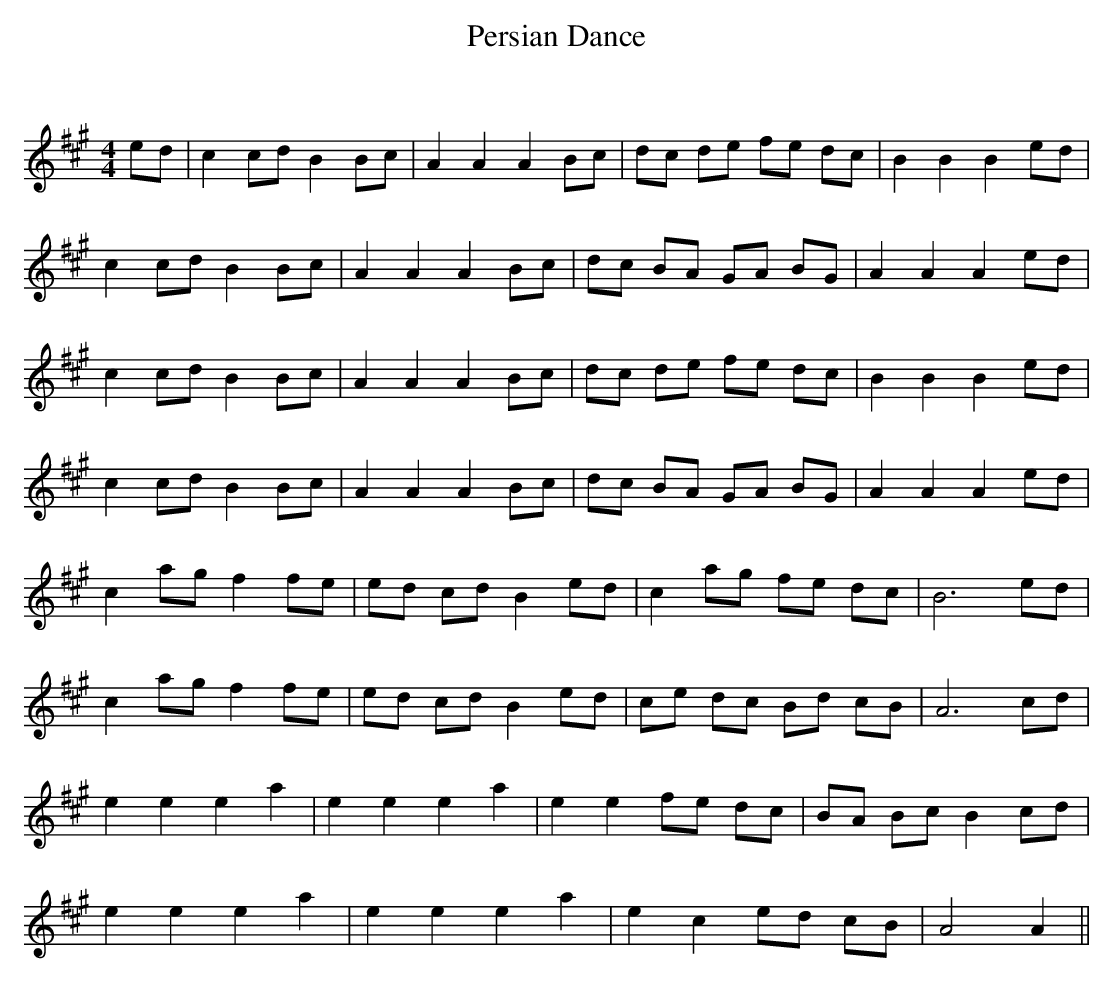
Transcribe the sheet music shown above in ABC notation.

X:1
T: Persian Dance
C:
Q: 232
K:A
M:4/4
L:1/8
ed|c2 cd B2 Bc|A2 A2 A2 Bc|dc de fe dc|B2 B2 B2 ed|
c2 cd B2 Bc|A2 A2 A2 Bc|dc BA GA BG|A2 A2 A2 ed|
c2 cd B2 Bc|A2 A2 A2 Bc|dc de fe dc|B2 B2 B2 ed|
c2 cd B2 Bc|A2 A2 A2 Bc|dc BA GA BG|A2 A2 A2 ed|
c2 ag f2 fe|ed cd B2 ed|c2 ag fe dc|B6 ed|
c2 ag f2 fe|ed cd B2 ed|ce dc Bd cB|A6 cd|
e2 e2 e2 a2|e2 e2 e2 a2|e2 e2 fe dc|BA Bc B2 cd|
e2 e2 e2 a2|e2 e2 e2 a2|e2 c2 ed cB|A4 A2||
